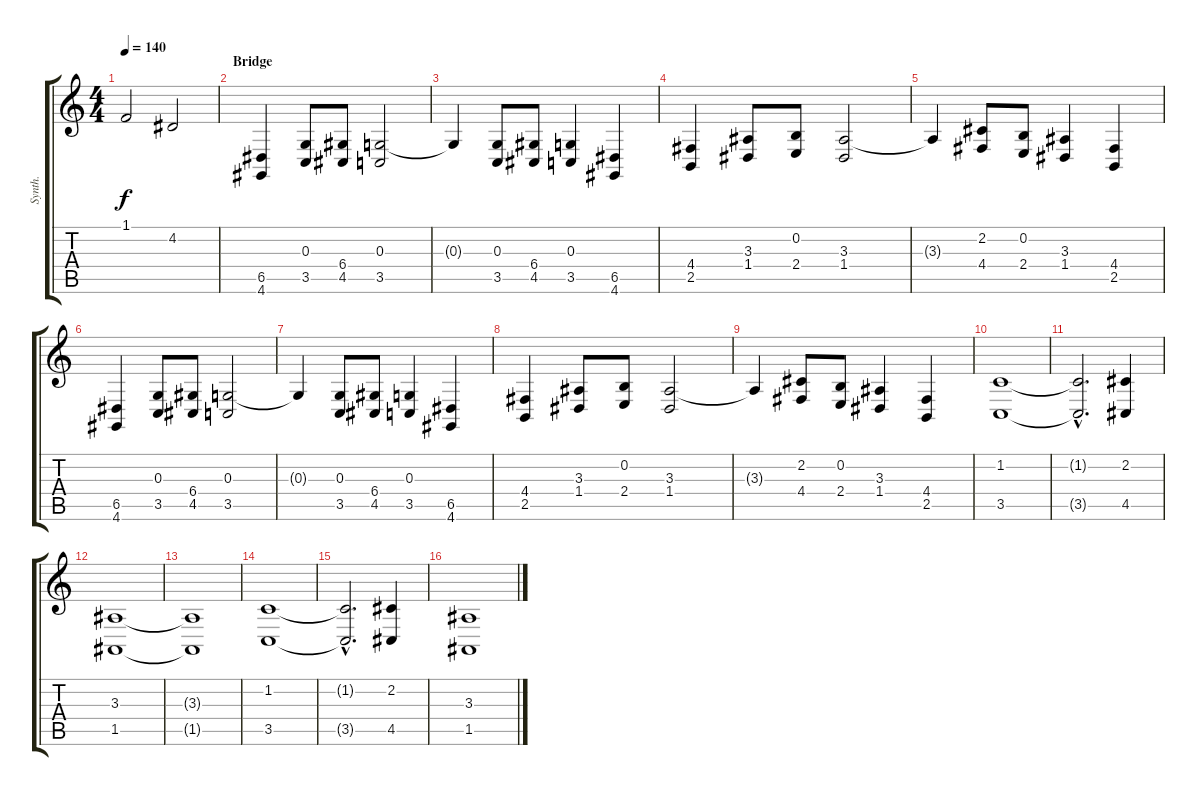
\track ("Synth." "Synth.") {instrument pad4choir}
\staff {score tabs}
\tuning (E4 B3 G3 D3 A2 E2) {hide}
\ts (4 4)
\tempo 140
\clef g2
\ks c
1.1.2{dy f} 4.2.2 |
\section ("" "Bridge")
(6.5 4.6).4{volume 14} (0.3 3.5).8 (6.4 4.5).8 (0.3 3.5).2 |
0.3{t}.4 (0.3 3.5).8 (6.4 4.5).8 (0.3 3.5).4 (6.5 4.6).4 |
(4.4 2.5).4 (3.3 1.4).8 (0.2 2.4).8 (3.3 1.4).2 |
3.3{t}.4 (2.2 4.4).8 (0.2 2.4).8 (3.3 1.4).4 (4.4 2.5).4 |
(6.5 4.6).4 (0.3 3.5).8 (6.4 4.5).8 (0.3 3.5).2 |
0.3{t}.4 (0.3 3.5).8 (6.4 4.5).8 (0.3 3.5).4 (6.5 4.6).4 |
(4.4 2.5).4 (3.3 1.4).8 (0.2 2.4).8 (3.3 1.4).2 |
3.3{t}.4 (2.2 4.4).8 (0.2 2.4).8 (3.3 1.4).4 (4.4 2.5).4 |
(1.2 3.5).1 |
(1.2{hac t} 3.5{hac t}).2{d} (2.2 4.5).4 |
(3.3 1.5).1 |
(3.3{t} 1.5{t}).1 |
(1.2 3.5).1 |
(1.2{hac t} 3.5{hac t}).2{d} (2.2 4.5).4 |
(3.3 1.5).1
